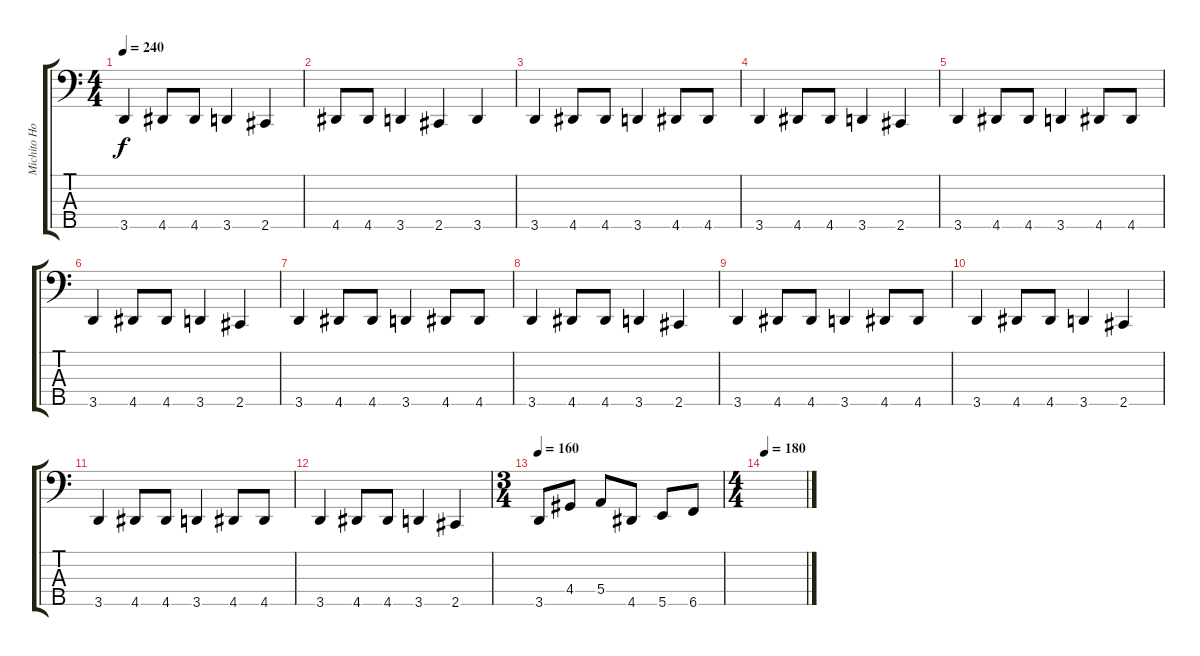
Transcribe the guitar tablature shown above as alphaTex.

\track ("Michito Hoshi" "Michito Ho") {instrument electricbasspick}
\staff {score tabs}
\tuning (G2 D2 A1 E1 B0) {hide}
\ts (4 4)
\tempo 240
\clef f4
\ks c
3.5.4{dy f} 4.5.8 4.5.8 3.5.4 2.5.4 |
4.5.8 4.5.8 3.5.4 2.5.4 3.5.4 |
3.5.4 4.5.8 4.5.8 3.5.4 4.5.8 4.5.8 |
3.5.4 4.5.8 4.5.8 3.5.4 2.5.4 |
3.5.4 4.5.8 4.5.8 3.5.4 4.5.8 4.5.8 |
3.5.4 4.5.8 4.5.8 3.5.4 2.5.4 |
3.5.4 4.5.8 4.5.8 3.5.4 4.5.8 4.5.8 |
3.5.4 4.5.8 4.5.8 3.5.4 2.5.4 |
3.5.4 4.5.8 4.5.8 3.5.4 4.5.8 4.5.8 |
3.5.4 4.5.8 4.5.8 3.5.4 2.5.4 |
3.5.4 4.5.8 4.5.8 3.5.4 4.5.8 4.5.8 |
3.5.4 4.5.8 4.5.8 3.5.4 2.5.4 |
\ts (3 4)
\tempo 160
3.5.8 4.4.8 5.4.8 4.5.8 5.5.8 6.5.8 |
\ts (4 4)
\tempo 180
